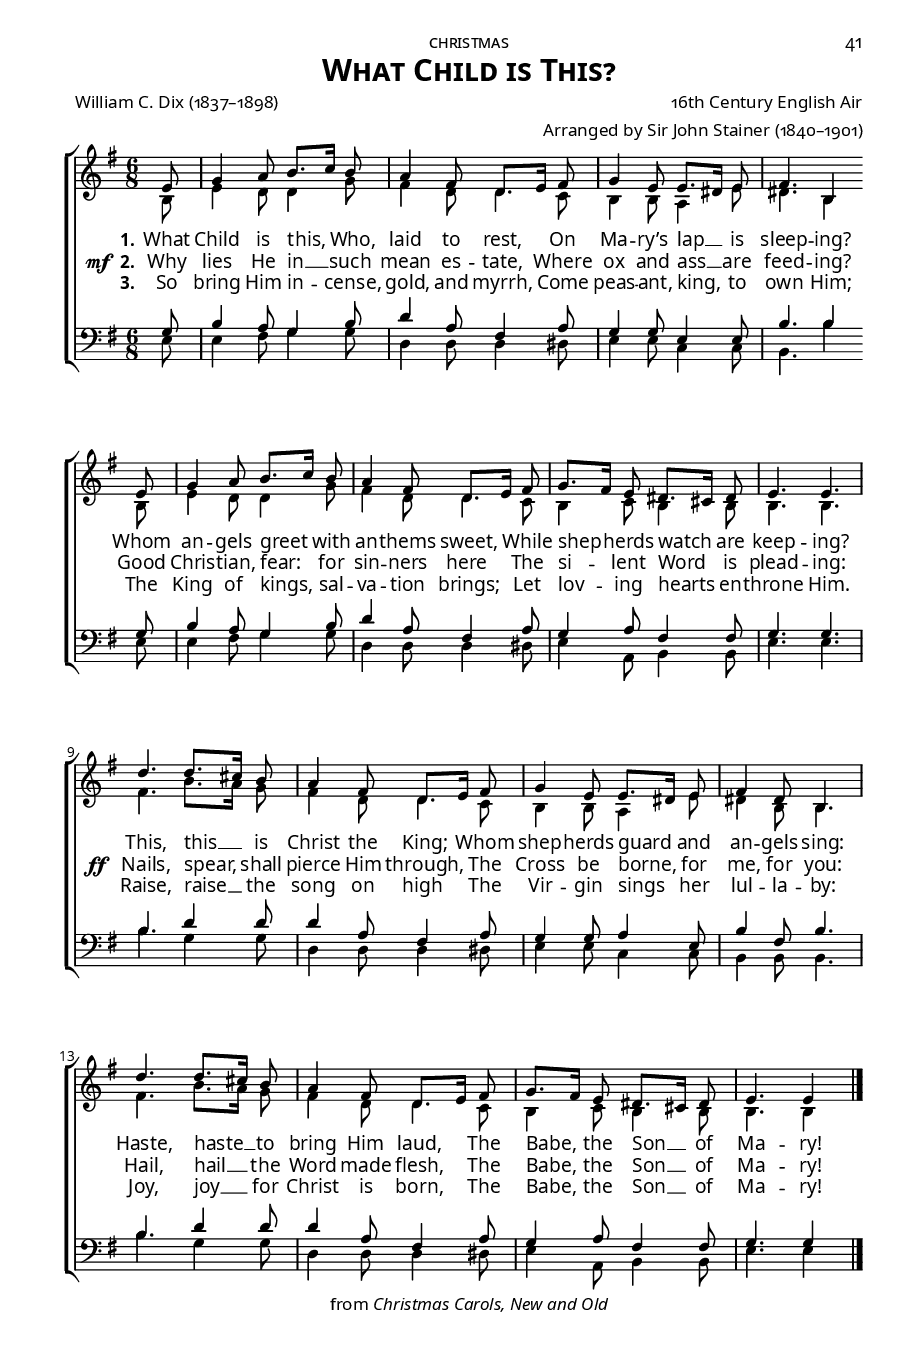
\version "2.14.2"
\include "util.ly"
\header {
  title = \markup{\override #'(font-name . "Garamond Premier Pro Semibold"){ \abs-fontsize #15 \smallCapsOldStyle"What Child is This?"}}
  poet = \markup\oldStyleNum"William C. Dix (1837–1898)"
  composer = \markup\oldStyleNum"16th Century English Air"
  arranger = \markup\oldStyleNum"Arranged by Sir John Stainer (1840–1901)"
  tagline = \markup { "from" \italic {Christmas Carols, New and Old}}
}
\paper {
  %print-all-headers = ##t
  paper-height = 9\in
  paper-width = 6\in
  indent = 0\in
  %system-system-spacing = #'((basic-distance . 10) (padding . 0))
  %system-system-spacing =
  %  #'((basic-distance . 0)
  %     (minimum-distance . 0)
  %     (padding . -0.35)
  %     (stretchability . 100))
  ragged-last-bottom = ##f
  ragged-bottom = ##f
  two-sided = ##t
  inner-margin = 0.5\in
  outer-margin = 0.25\in
  top-margin = 0.25\in
  bottom-margin = 0.25\in
  first-page-number = #041
  print-first-page-number = ##t
  headerLine = \markup{\override #'(font-name . "Garamond Premier Pro") \smallCapsOldStyle christmas}
  oddHeaderMarkup = \markup\fill-line{
     \override #'(font-name . "Garamond Premier Pro")\abs-fontsize #8.5
     \combine 
        \fill-line{"" \oldStylePageNum"" }
        \fill-line{\headerLine }
  }
  evenHeaderMarkup = \markup {
     \override #'(font-name . "Garamond Premier Pro")\abs-fontsize #8.5
     \combine
        \oldStylePageNum""
        \fill-line{\headerLine}
  }
}
#(set-global-staff-size 15) \paper{ #(define fonts (make-pango-font-tree "GoudyOlSt BT" "Garamond Premier Pro" "Garamond Premier Pro" (/ 15 20))) }

global = {
  \key g \major
  \time 6/8
  \autoBeamOff
  \override DynamicLineSpanner #'staff-padding = #0.0
  \override DynamicLineSpanner #'Y-extent = #'(-1 . 1)
  \mergeDifferentlyHeadedOn
  \mergeDifferentlyDottedOn
}

sopMusic = \relative c' {
  \partial 8 e8 |
  g4 a8 b8.[ c16] b8 |
  a4 fis8 d8.[ e16] fis8 |
  g4 e8 e8.[ dis16] e8 |
  
  fis4. b,4 \bar""\break e8 |
  g4 a8 b8.[ c16] b8 |
  a4 fis8 d8.[ e16] fis8 |
  g8.[ fis16] e8 dis8.[ cis16] dis8 |
  e4. e |
  
  d'4. d8.[ cis16] b8 |
  a4 fis8 d8.[ e16] fis8 |
  g4 e8 e8.[ dis16] e8 |
  fis4 dis8 b4. |
  
  d'4. d8.[ cis16] b8 |
  a4 fis8 d8.[ e16] fis8 |
  g8.[ fis16] e8 dis8.[ cis16] dis8 |
  \partial 8*5 e4. e4 \bar "|."
}
sopWords = \lyricmode {
  
}

altoMusic = \relative c' {
  b8 |
  e4 d8 d4 g8 |
  fis4 d8 d4 c8 |
  b4 b8 a4 e'8 |
  
  dis4. b4 b8 |
  e4 d8 d4 g8 |
  fis4 d8 d4 c8 |
  b4 c8 b4 b8 |
  b4. b |
  
  fis' b8.[ a16] g8 |
  fis4 d8 d4 c8 |
  b4 b8 a4 e'8 |
  dis4 b8 b4. |
  
  fis'4. b8.[ a16] g8 |
  fis4 d8 d4 c8 |
  b4 c8 b4 b8 |
  b4. b4 \bar "|."
}
altoWords = \lyricmode {
  \dropLyricsV
  \set stanza = #"1."
  What Child is this, Who, laid
  \set associatedVoice = "altos"
  to rest,
  \unset associatedVoice
  On Ma -- ry’s lap __ is sleep -- ing?
  Whom an -- gels greet with
  \set associatedVoice = "altos"
  an -- thems sweet,
  \unset associatedVoice
  While shep -- herds watch are keep -- ing?
  
  This, this __ is
  \set associatedVoice = "altos"
  Christ the King;
  \unset associatedVoice
  Whom shep -- herds guard and an -- gels sing:
  \raiseLyrics
  Haste, haste __ to
  \set associatedVoice = "altos"
  bring Him laud,
  \unset associatedVoice
  The Babe, the Son __ of Ma -- ry!
}
altoWordsII = {
  \dropLyricsV
  \set stanza = \markup{\dynamic"  mf " "2."}
  \lyricmode {
    Why lies He in __ such
    \set associatedVoice = "altos"
    mean es -- tate,
    \unset associatedVoice
    Where ox and ass __ are feed -- ing?
    Good Chris -- tian, fear: for
    \set associatedVoice = "altos"
    sin -- ners here
    \unset associatedVoice
    The si -- lent Word is plead -- ing:
  }
  \set stanza = \markup\dynamic"  ff "
  \lyricmode {
    Nails, spear,
%8.5x11 __
    shall
    \set associatedVoice = "altos"
    pierce Him through,
    \unset associatedVoice
    The Cross be borne, for me, for you:
  \raiseLyrics
    Hail, hail __ the
    \set associatedVoice = "altos"
    Word made flesh,
    \unset associatedVoice
    The Babe, the Son __ of Ma -- ry!
  }
}
altoWordsIII = \lyricmode {
  \dropLyricsV
  \set stanza = #"3."
  So bring Him in -- cense,
  \set associatedVoice = "altos"
  gold, and myrrh,
  \unset associatedVoice
  Come peas -- ant, king,
%8.5x11 __
  to own Him;
  The King of kings,
  \set associatedVoice = "altos"
  sal -- va -- tion brings;
  \unset associatedVoice
  Let lov -- ing hearts en -- throne Him.
  
  Raise, raise __ the
  \set associatedVoice = "altos"
  song on high
  \unset associatedVoice
  The Vir -- gin sings her lul -- la -- by:
  \raiseLyrics
  Joy, joy __ for
  \set associatedVoice = "altos"
  Christ is born,
  \unset associatedVoice
  The Babe, the Son __ of Ma -- ry!
}
altoWordsIV = \lyricmode {
}
altoWordsV = \lyricmode {
}
altoWordsVI = \lyricmode {
}
tenorMusic = \relative c' {
  g8 |
  b4 a8 g4 b8 |
  d4 a8 fis4 a8 |
  g4 g8 e4 e8 |
  
  b'4. b4 g8 |
  b4 a8 g4 b8 |
  d4 a8 fis4 a8 |
  g4 a8 fis4 fis8 |
  g4. g |
  
  b4. d4 d8 |
  d4 a8 fis4 a8 |
  g4 g8 a4 e8 |
  b'4 fis8 b4. |
  
  b d4 d8 |
  d4 a8 fis4 a8 |
  g4 a8 fis4 fis8 |
  g4. g4 \bar "|."
}
tenorWords = \lyricmode {

}

bassMusic = \relative c {
  e8 |
  e4 fis8 g4 g8 |
  d4 d8 d4 dis8 |
  e4 e8 c4 c8 |
  
  b4. b'4 e,8 |
  e4 fis8 g4 g8 |
  d4 d8 d4 dis8 |
  e4 a,8 b4 b8 |
  e4. e |
  
  b' g4 g8 |
  d4 d8 d4 dis8 |
  e4 e8 c4 c8 |
  b4 b8 b4. |
  
  b' g4 g8 |
  d4 d8 d4 dis8 |
  e4 a,8 b4 b8 |
  e4. e4 \bar "|."
}
bassWords = \lyricmode {

}

pianoRH = \relative c' {
  
}
pianoLH = \relative c' {
  
}

\score {
  <<
   \new ChoirStaff <<
%    \new Lyrics = sopranos \with { \override VerticalAxisGroup #'nonstaff-relatedstaff-spacing = #'((basic-distance . 1)) }
    \new Staff = women <<
      \new Voice = "sopranos" { \voiceOne << \global \sopMusic >> }
      \new Voice = "altos" { \voiceTwo << \global \altoMusic >> }
    >>
    \new Lyrics \with { alignAboveContext = #"women" \override VerticalAxisGroup #'nonstaff-relatedstaff-spacing = #'((basic-distance . 1))} \lyricsto "sopranos" \sopWords
    \new Lyrics = "altosVI"  \with { alignBelowContext = #"women" } \lyricsto "sopranos" \altoWordsVI
    \new Lyrics = "altosV"  \with { alignBelowContext = #"women" } \lyricsto "sopranos" \altoWordsV
    \new Lyrics = "altosIV"  \with { alignBelowContext = #"women" } \lyricsto "sopranos" \altoWordsIV
    \new Lyrics = "altosIII"  \with { alignBelowContext = #"women" } \lyricsto "sopranos" \altoWordsIII
    \new Lyrics = "altosII"  \with { alignBelowContext = #"women" } \lyricsto "sopranos" \altoWordsII
    \new Lyrics = "altos"  \with { alignBelowContext = #"women" } \lyricsto "sopranos" \altoWords
   \new Staff = men <<
      \clef bass
      \new Voice = "tenors" { \voiceOne << \global \tenorMusic >> }
      \new Voice = "basses" { \voiceTwo << \global \bassMusic >> }
    >>
    \new Lyrics \with { alignAboveContext = #"men" \override VerticalAxisGroup #'nonstaff-relatedstaff-spacing = #'((basic-distance . 1)) } \lyricsto "tenors" \tenorWords
    \new Lyrics \with { alignBelowContext = #"men" \override VerticalAxisGroup #'nonstaff-relatedstaff-spacing = #'((basic-distance . 1)) } \lyricsto "basses" \bassWords
  >>
%    \new PianoStaff << \new Staff { \new Voice { \pianoRH } } \new Staff { \clef "bass" \pianoLH } >>
  >>
  \layout {
    \context {
      \Score
      %\override SpacingSpanner #'base-shortest-duration = #(ly:make-moment 1 8)
      %\override SpacingSpanner #'common-shortest-duration = #(ly:make-moment 1 4)
    }
    \context {
      % Remove all empty staves
      % \Staff \RemoveEmptyStaves \override VerticalAxisGroup #'remove-first = ##t
    }
    \context {
      \Lyrics
      \override LyricText #'X-offset = #center-on-word
    }
  }
}

